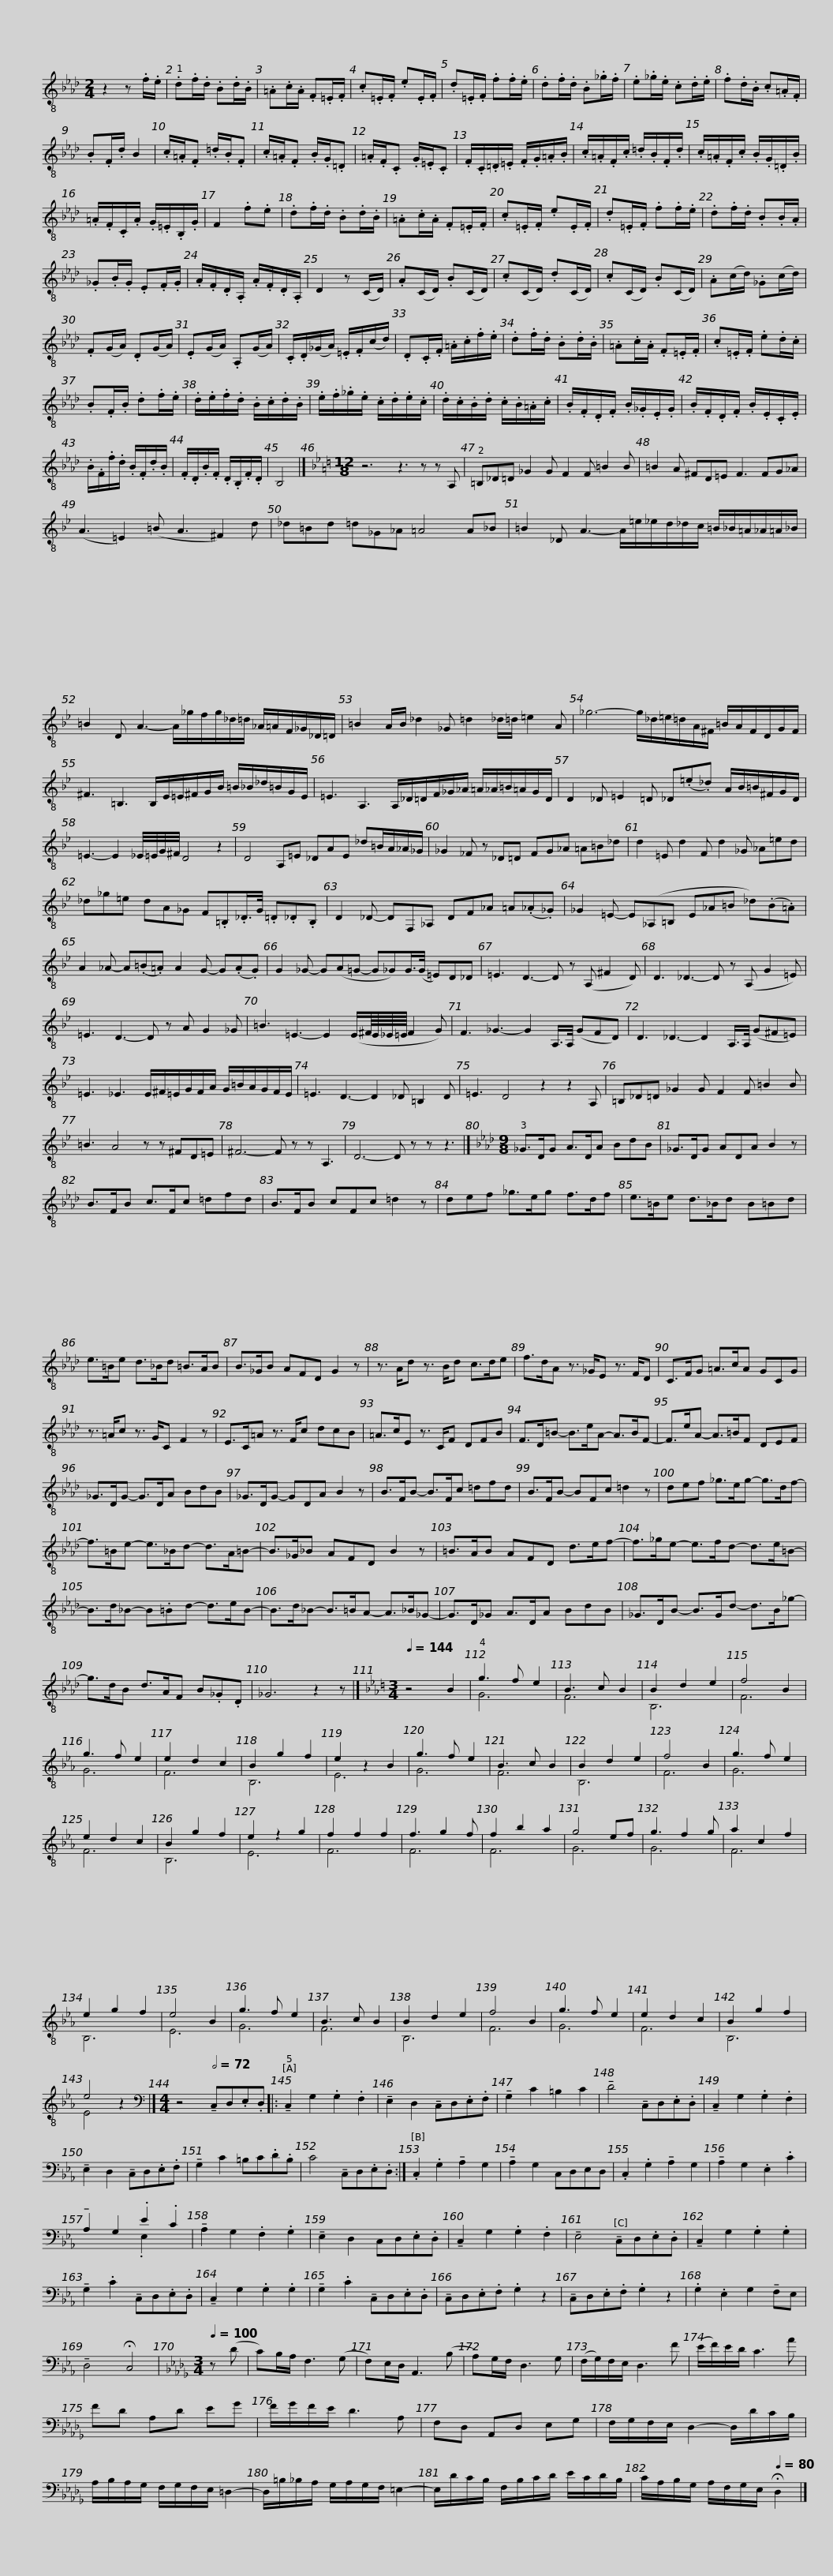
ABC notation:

X:1
%%score ( 1 2 )
L:1/8
M:2/4
I:linebreak $
K:Ab
V:1 treble-8
V:2 treble-8
V:1
 z2 z .f/.e/ | .d.f/.d/ .B.d/.B/ | .=A.c/.A/ .F.=E/.F/ | .c.=E/.F/ .e.E/.F/ | .d.=E/.F/ .f.f/.e/ | %5
 .d.f/.d/ .B._g/.f/ | .e._g/.e/ .c.d/.e/ |$ .f.d/.B/ .c.=A/.F/ | .B.F/.d/ B2 | .c/.=A/.F .=d/.B/.F | %10
 .c/.=A/.F .B/.G/.=D | .=A/.F/.C .G/.=E/.C | .F/.C/.=D/.=E/ .F/.G/.=A/.B/ |$ .c/.=A/.F/.c/ .=d/.B/.F/.d/ | .c/.=A/.F/.c/ .B/.G/.=D/.B/ | %15
 .=A/.F/.C/.A/ .G/.=E/.B,/.G/ | F2 .f.e | .d.f/.d/ .B.d/.B/ | .=A.c/.A/ .F.=E/.F/ |$ .c.=E/.F/ .e.E/.F/ | %20
 .d.=E/.F/ .f.f/.e/ | .d.f/.d/ .B.B/.A/ | ._G.B/.G/ .E.F/.G/ | .A/.F/.D/.A,/ .A/.F/.D/.A,/ | D2 z (C/D/) | %25
 .A(C/D/) .B(C/D/) |$ .c(C/D/) .d(C/D/) | .c(C/D/) .B(C/D/) | .A(c/d/) ._G(c/d/) | .F(G/A/) .D(G/A/) | %30
 .E(G/A/) .A,(G/A/) | .C/.D/(_G/A/) .=E/.F/(c/d/) | .D.C/.F/ .=A/.c/.f/.e/ |$ .d.f/.d/ .B.d/.B/ | .=A.c/.A/ .F.=E/.F/ | %35
 .c.=E/.F/ .e.d/.c/ | .B.F/.B/ .d.f/.e/ | .d/.e/.f/.d/ .B/.c/.d/.B/ | .e/.f/._g/.e/ .c/.d/.e/.c/ |$ .d/.c/.B/.d/ .c/.B/.=A/.c/ | %40
 .B/.F/.D/.F/ .B/._G/.E/.G/ | .B/.F/.D/.F/ .B/.E/.C/.E/ | .B/.F/.f/.d/ .B/.F/.d/.B/ | .F/.D/.B/.F/ .D/.B,/.F/.D/ | B,4 |]$ %45
[K:Bb][M:12/8] z6 z3 z z A, | =B,_D=D _G2 G F2 F =B2 B | =B2 A ^FD=E F3 FG_A | (A3 =E2) (=B A3 ^F2) d | _d=Bd =d_G_A =A4 A_B |$ %50
 =B2 _D A3- A/=e/_e/d/_d/c/ =B/_B/=A/_A/=A/_B/ | =B2 D A3- A/_g/f/g/_d/=d/ _A/=A/F/_G/_D/=D/ |$ =B2 A/B/ _d2 _G =d2 _d/=d/ =e2 A | _g6- g/_d/=e/=d/A/^F/ =B/A/F/D/G/F/ | ^F3 =B,3 B,/E/=E/^F/G/B/ =B/_B/_d/=B/G/E/ |$ %55
 =E3 A,3 A,/_D/=D/F/_G/_A/ =A/_A/=B/=A/G/D/ | D2 _D =E2 =D _D(.=e._d) A/B/=B/^F/G/D/ |$ =E3- E2 _E/4=E/4G/4^F/4 D4 z2 | D4 A,=E _DAE _d=B/A/_A/_G/ | _G2 _F z _D=D FG_A =A=B_d |$ %60
 d2 =E d2 F d2 _G _A=ed | _d_g=e dA_G F.=B,._D/>G/ .=D._D.B, | D2 _D- DF,_A, DF_A =A(._A._G) |$ _G2 =E- E(_A,=B, E_A=B _d)(.B.=A) | A2 _A- A(.=B.=A) A2 G- G(.A.G) | %65
 G2 _G- G(A=G- G_G)G/>(G/ =E)D_D | =E3 D3- D z (A, ^F2 D) |$ D3 _D3- D z (A, G2 =E) | =E3 D3- D z A G2 _G | =B3 =E3- E2 (E/^F/8E/8_E/8=E/8 F2 G) | %70
 F3 _G3- G2 A,/>A,/ (GFD) |$ D3 _D3- D2 A,/>A,/ (G^F=E) | =E3 _E3 E/^F/=E/G/F/A/ G/=B/A/G/F/E/ | =E3 D3- D2 _D =B,2 D | =E3 D4 z2 z2 A, |$ %75
 =B,_D=D _G2 G F2 F =B2 B | =B3 A4 z z ^FD=E | ^F6- F z z A,3 | D6- D z z z3 |]$[K:Ab][M:9/8] _G>DG A>DA BdB | %80
 _G>DG ADA B2 z | B>FB c>Fc =dfd | B>FB cFc =d2 z |$ def _g>eg f>df | e>=Be d>_Bd B=Bd | %85
 e>=Be d>_Bd =B>AB | B>_GB AFD G2 z |$ z3/2 A/d z3/2 B/d c>de | f>dA z3/2 _G/E z3/2 F/D | C>FG =A>cA GCG | %90
 z3/2 =A/c z3/2 G/C F2 z |$ E>C=A z3/2 F/c dcB | =A>cE z3/2 C/F DFB | F>D=B- B>eA- A>BF- | F>eA- A>=BF DEF |$ %95
 _G>DG- G>DA BdB | _G>DG- GDA B2 z | B>FB- B>Fc =dfd | B>FB- BFc =d2 z |$ def _g>eg- g>df- | %100
 f>=Be- e>_Bd- d>A=B- | B>_G_B AFD B2 z | =B>AB AFD d>ef- |$ f>_ge- e>fd- d>e=B- | B>d_B- B.=Bd- d>eB- | %105
 B>d_B- B>=BA- A>_B_G- |$ G>D_G A>DA BdB | _G>DB- B>Gd- d>B_g- | g>dB d>AF B._G.D | _G6 z2 z |]$ %110
[K:Eb][M:3/4][Q:1/4=144] z4 B2 | g3 f e2 | B3 c B2 | B2 d2 e2 | f4 B2 | %115
 g3 f e2 | e2 d2 c2 | B2 g2 f2 | e2 z2 B2 |$ g3 f e2 | %120
 B3 c B2 | B2 d2 e2 | f4 B2 | g3 f e2 | e2 d2 c2 | %125
 B2 g2 f2 | e2 z2 g2 |$ f2 f2 f2 | f3 g2 f | f2 b2 a2 | %130
 g4 ef | g3 f2 g | a2 c2 f2 | e2 g2 f2 | e4 B2 |$ %135
 g3 f e2 | B3 c B2 | B2 d2 e2 | f4 B2 | g3 f e2 | %140
 e2 d2 c2 | B2 g2 f2 | e4 z2 |]$[M:4/4][K:bass] z4[Q:1/2=72] !tenuto!C,D,.E,.D, |: !tenuto!C,2 G,2 .G,2 .F,2 | %145
 !tenuto!E,2 D,2 !tenuto!C,D,.E,.F, | !tenuto!G,2 C2 =B,2 C2 | !tenuto!D4 !tenuto!C,D,.E,.D, | !tenuto!C,2 G,2 .G,2 .F,2 | !tenuto!E,2 D,2 !tenuto!C,D,.E,.F, |$ %150
 !tenuto!G,2 C2 =B,C.D.B, | C4 !tenuto!C,D,.E,.D, :| .C,2 .G,2 !tenuto!A,2 G,2 | !tenuto!A,2 G,2 C,D,E,D, | .C,2 .G,2 !tenuto!A,2 G,2 | %155
 !tenuto!A,2 G,2 .E,2 .C2 | !tenuto!A,2 G,2 .E2 .C2 | !tenuto!A,2 G,2 .F,2 .G,2 |$ !tenuto!E,2 D,2 C,D,.E,.D, | !tenuto!C,2 G,2 .G,2 .F,2 | %160
 !tenuto!E,4 !tenuto!C,D,.E,.D, | !tenuto!C,2 G,2 .G,2 .G,2 | !tenuto!G,2 .C2 !tenuto!C,D,.E,.D, | !tenuto!C,2 G,2 .G,2 .G,2 | !tenuto!G,2 .C2 !tenuto!C,D,.E,.D, |$ %165
 !tenuto!C,D,.E,.F, .G,2 z2 | !tenuto!C,D,.E,.F, .G,2 z2 | .G,2 .E,2 G,2 !tenuto!F,E, | !tenuto!D,4 !fermata!C,4 |$[K:Db][M:3/4][Q:1/4=100] z (D | %170
 C)B,/A,/ F,3 (G, | F,)E,/D,/ A,,3 (B, | A,)G,/F,/ D,3 G, | (F,/G,/)F,/E,/ D,3 F | (E/F/)E/D/ C3 A | %175
 FD A,D EG |$ F/G/F/E/ D3 A, | F,D, A,,D, E,G, | F,/G,/F,/E,/ D,2- D,/D/C/B,/ | A,/B,/A,/G,/ F,/G,/F,/E,/ =D,2- | %180
 D,/=B,/_B,/A,/ G,/A,/G,/F,/ =E,2- |$ E,/D/C/B,/ F,/B,/C/D/ E/C/D/B,/ | C/A,/B,/G,/ A,/F,/G,/E,/[Q:1/4=80] !fermata!D,2 |] %183
V:2
 x4 | x4 | x4 | x4 | x4 | %5
 x4 | x4 |$ x4 | x4 | x4 | %10
 x4 | x4 | x4 |$ x4 | x4 | %15
 x4 | x4 | x4 | x4 |$ x4 | %20
 x4 | x4 | x4 | x4 | x4 | %25
 x4 |$ x4 | x4 | x4 | x4 | %30
 x4 | x4 | x4 |$ x4 | x4 | %35
 x4 | x4 | x4 | x4 |$ x4 | %40
 x4 | x4 | x4 | x4 | x4 |]$ %45
[K:Bb][M:12/8] x12 | x12 | x12 | x12 | x12 |$ %50
 x12 | x12 |$ x12 | x12 | x12 |$ %55
 x12 | x12 |$ x12 | x12 | x12 |$ %60
 x12 | x12 | x12 |$ x12 | x12 | %65
 x12 | x12 |$ x12 | x12 | x12 | %70
 x12 |$ x12 | x12 | x12 | x12 |$ %75
 x12 | x12 | x12 | x12 |]$[K:Ab][M:9/8] x9 | %80
 x9 | x9 | x9 |$ x9 | x9 | %85
 x9 | x9 |$ x9 | x9 | x9 | %90
 x9 |$ x9 | x9 | x9 | x9 |$ %95
 x9 | x9 | x9 | x9 |$ x9 | %100
 x9 | x9 | x9 |$ x9 | x9 | %105
 x9 |$ x9 | x9 | x9 | x9 |]$ %110
[K:Eb][M:3/4] x6 | G6 | F6 | B,6 | F6 | %115
 G6 | F6 | B,6 | E6 |$ G6 | %120
 F6 | B,6 | F6 | G6 | F6 | %125
 B,6 | E6 |$ F6 | F6 | F6 | %130
 G6 | G6 | F6 | B,6 | E6 |$ %135
 G6 | F6 | B,6 | F6 | G6 | %140
 F6 | B,6 | E4 x2 |]$[M:4/4][K:bass] x8 |: x8 | %145
 x8 | x8 | x8 | x8 | x8 |$ %150
 x8 | x8 :| x8 | x8 | x8 | %155
 x8 | x4 .E,2 x2 | x8 |$ x8 | x8 | %160
 x8 | x8 | x8 | x8 | x8 |$ %165
 x8 | x8 | x8 | x8 |$[K:Db][M:3/4] x2 | %170
 x6 | x6 | x6 | x6 | x6 | %175
 x6 |$ x6 | x6 | x6 | x6 | %180
 x6 |$ x6 | x6 |] %183
